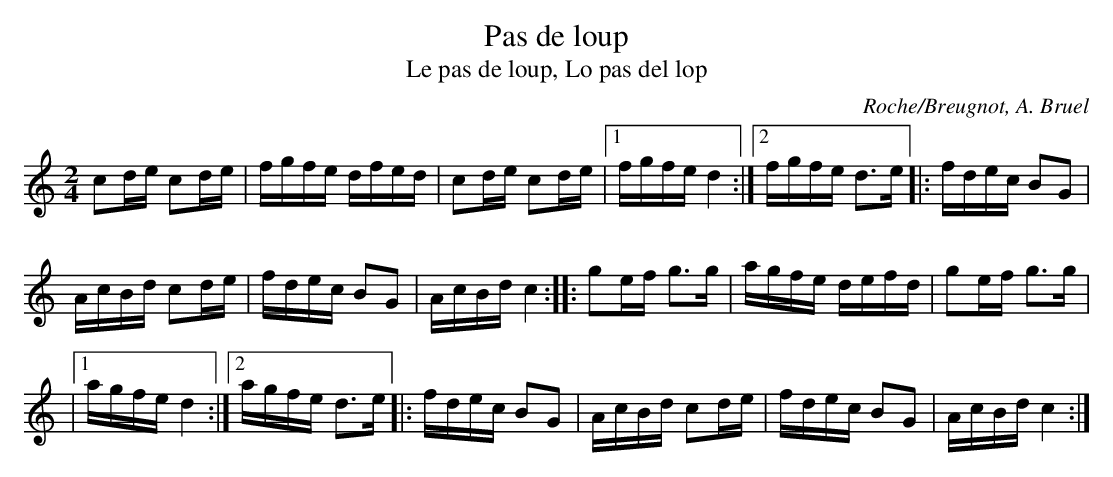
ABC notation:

X:1
T:Pas de loup
T:Le pas de loup, Lo pas del lop
C:Roche/Breugnot, A. Bruel
M:2/4
L:1/16
K:C
c2de c2de|fgfe dfed|\
c2de c2de|1 fgfe d4:|2 fgfe d3e\
|:fdec B2G2|
AcBd c2de|\
fdec B2G2|AcBd c4:|\
|:g2ef g3g|agfe defd|\
g2ef g3g|
|1 agfe d4:|2 agfe d3e\
|:fdec B2G2|AcBd c2de|\
fdec B2G2|AcBd c4:|
